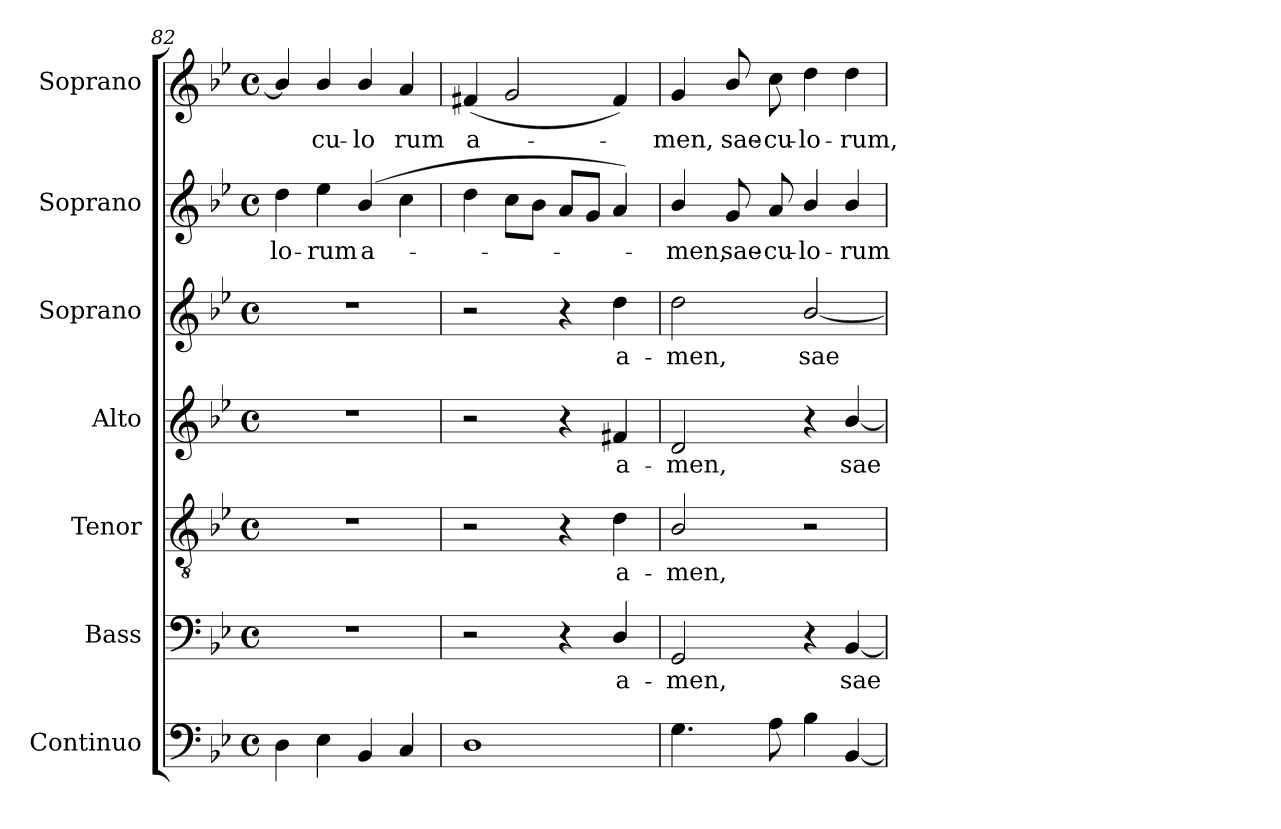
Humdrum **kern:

**kern	**kern	**text	**kern	**text	**kern	**text	**kern	**text	**kern	**text	**kern	**text
*part7	*part6	*part6	*part5	*part5	*part4	*part4	*part3	*part3	*part2	*part2	*part1	*part1
*staff7	*staff6	*staff6	*staff5	*staff5	*staff4	*staff4	*staff3	*staff3	*staff2	*staff2	*staff1	*staff1
*I"Continuo	*I"Bass	*	*I"Tenor	*	*I"Alto	*	*I"Soprano	*	*I"Soprano	*	*I"Soprano	*
*I'Cont.	*I'B.	*	*I'T.	*	*I'A.	*	*I'S.	*	*I'S.	*	*I'S.	*
*clefF4	*clefF4	*	*clefGv2	*	*clefG2	*	*clefG2	*	*clefG2	*	*clefG2	*
*	*	*	*ITrd7c12	*	*	*	*	*	*	*	*	*
*k[b-e-]	*k[b-e-]	*	*k[b-e-]	*	*k[b-e-]	*	*k[b-e-]	*	*k[b-e-]	*	*k[b-e-]	*
*B-:	*B-:	*	*B-:	*	*B-:	*	*B-:	*	*B-:	*	*B-:	*
*M4/4	*M4/4	*	*M4/4	*	*M4/4	*	*M4/4	*	*M4/4	*	*M4/4	*
*met(c)	*met(c)	*	*met(c)	*	*met(c)	*	*met(c)	*	*met(c)	*	*met(c)	*
=82	=82	=82	=82	=82	=82	=82	=82	=82	=82	=82	=82	=82
!	!	!	!	!	!	!	!	!	!	!LO:LY:b:color=#000000	!	!
4Di\	1r	.	1r	.	1r	.	1r	.	4ddi\	-lo-	4b-i/]	.
!	!	!	!	!	!	!	!	!	!	!LO:LY:b:color=#000000	!	!
!	!	!	!	!	!	!	!	!	!	!	!	!LO:LY:b:color=#000000
4E-i\	.	.	.	.	.	.	.	.	4ee-i\	-rum	4b-i/	-cu-
!	!	!	!	!	!	!	!	!	!	!LO:LY:b:color=#000000	!	!
!	!	!	!	!	!	!	!	!	!	!	!	!LO:LY:b:color=#000000
4BB-i/	.	.	.	.	.	.	.	.	(4b-i/	a-	4b-i/	-lo
!	!	!	!	!	!	!	!	!	!	!	!	!LO:LY:b:color=#000000
4Ci/	.	.	.	.	.	.	.	.	4cci\	.	4ai/	rum
=83	=83	=83	=83	=83	=83	=83	=83	=83	=83	=83	=83	=83
!	!	!	!	!	!	!	!	!	!	!	!	!LO:LY:b:color=#000000
1Di	2r	.	2r	.	2r	.	2r	.	4ddi\	.	(4f#Xi/	a-
.	.	.	.	.	.	.	.	.	8cci\L	.	2gi/	.
.	.	.	.	.	.	.	.	.	8b-i\J	.	.	.
.	4r	.	4r	.	4r	.	4r	.	8ai/L	.	.	.
.	.	.	.	.	.	.	.	.	8gi/J	.	.	.
!	!	!LO:LY:b:color=#000000	!	!	!	!	!	!	!	!	!	!
!	!	!	!	!LO:LY:b:color=#000000	!	!	!	!	!	!	!	!
!	!	!	!	!	!	!LO:LY:b:color=#000000	!	!	!	!	!	!
!	!	!	!	!	!	!	!	!LO:LY:b:color=#000000	!	!	!	!
.	4Di/	a-	4Di\	a-	4f#Xi/	a-	4ddi\	a-	4ai/)	.	4f#i/)	.
=84	=84	=84	=84	=84	=84	=84	=84	=84	=84	=84	=84	=84
!	!	!LO:LY:b:color=#000000	!	!	!	!	!	!	!	!	!	!
!	!	!	!	!LO:LY:b:color=#000000	!	!	!	!	!	!	!	!
!	!	!	!	!	!	!LO:LY:b:color=#000000	!	!	!	!	!	!
!	!	!	!	!	!	!	!	!LO:LY:b:color=#000000	!	!	!	!
!	!	!	!	!	!	!	!	!	!	!LO:LY:b:color=#000000	!	!
!	!	!	!	!	!	!	!	!	!	!	!	!LO:LY:b:color=#000000
4.Gi\	2GGi/	-men,	2BB-i/	-men,	2di/	-men,	2ddi\	-men,	4b-i/	-men,	4gi/	-men,
!	!	!	!	!	!	!	!	!	!	!LO:LY:b:color=#000000	!	!
!	!	!	!	!	!	!	!	!	!	!	!	!LO:LY:b:color=#000000
.	.	.	.	.	.	.	.	.	8gi/	sae-	8b-i/	sae-
!	!	!	!	!	!	!	!	!	!	!LO:LY:b:color=#000000	!	!
!	!	!	!	!	!	!	!	!	!	!	!	!LO:LY:b:color=#000000
8Ai\	.	.	.	.	.	.	.	.	8ai/	-cu-	8cci\	-cu-
!	!	!	!	!	!	!	!	!LO:LY:b:color=#000000	!	!	!	!
!	!	!	!	!	!	!	!	!	!	!LO:LY:b:color=#000000	!	!
!	!	!	!	!	!	!	!	!	!	!	!	!LO:LY:b:color=#000000
4B-i\	4r	.	2r	.	4r	.	[2b-i/	sae-	4b-i/	-lo-	4ddi\	-lo-
!	!	!LO:LY:b:color=#000000	!	!	!	!	!	!	!	!	!	!
!	!	!	!	!	!	!LO:LY:b:color=#000000	!	!	!	!	!	!
!	!	!	!	!	!	!	!	!	!	!LO:LY:b:color=#000000	!	!
!	!	!	!	!	!	!	!	!	!	!	!	!LO:LY:b:color=#000000
[4BB-i/	[4BB-i/	sae-	.	.	[4b-i/	sae-	.	.	4b-i/	-rum	4ddi\	-rum,
=	=	=	=	=	=	=	=	=	=	=	=	=
*-	*-	*-	*-	*-	*-	*-	*-	*-	*-	*-	*-	*-
